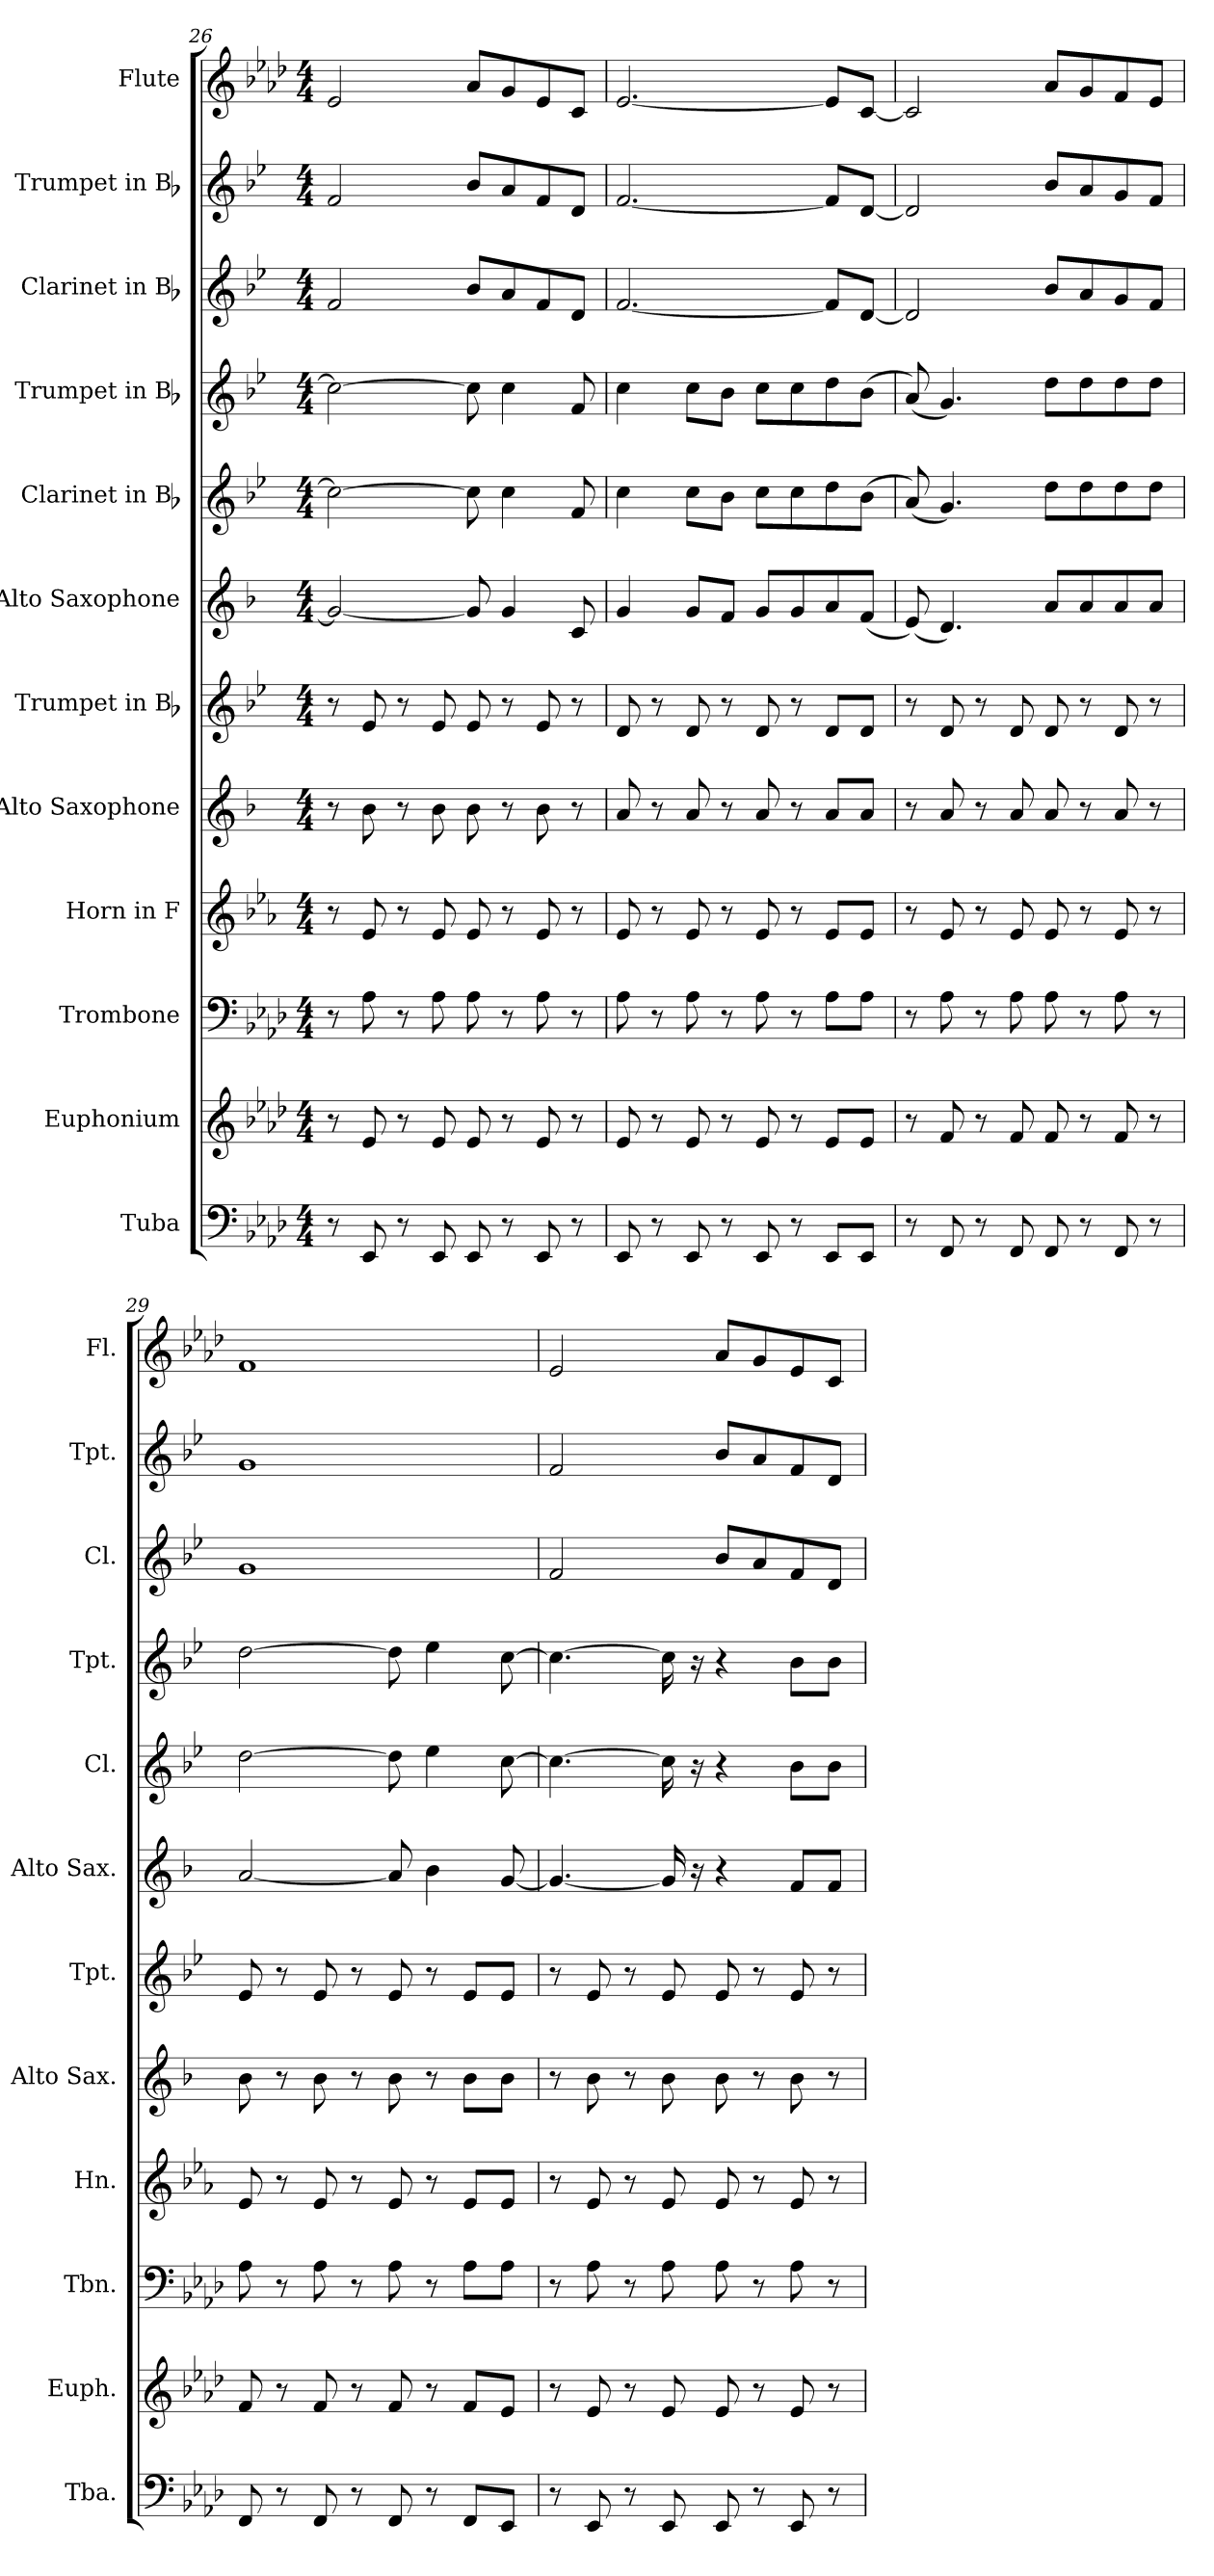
**kern	**kern	**kern	**kern	**kern	**kern	**kern	**kern	**kern	**kern	**kern	**kern
*part12	*part11	*part10	*part9	*part8	*part7	*part6	*part5	*part4	*part3	*part2	*part1
*staff12	*staff11	*staff10	*staff9	*staff8	*staff7	*staff6	*staff5	*staff4	*staff3	*staff2	*staff1
*I"Tuba	*I"Euphonium	*I"Trombone	*I"Horn in F	*I"Alto Saxophone	*I"Trumpet in Bb	*I"Alto Saxophone	*I"Clarinet in Bb	*I"Trumpet in Bb	*I"Clarinet in Bb	*I"Trumpet in Bb	*I"Flute
*I'Tba.	*I'Euph.	*I'Tbn.	*I'Hn.	*I'Alto Sax.	*I'Tpt.	*I'Alto Sax.	*I'Cl.	*I'Tpt.	*I'Cl.	*I'Tpt.	*I'Fl.
*clefF4	*clefG2	*clefF4	*clefG2	*clefG2	*clefG2	*clefG2	*clefG2	*clefG2	*clefG2	*clefG2	*clefG2
*	*ITrd8c14	*	*ITrd4c7	*ITrd5c9	*ITrd1c2	*ITrd5c9	*ITrd1c2	*ITrd1c2	*ITrd1c2	*ITrd1c2	*
*k[b-e-a-d-]	*k[b-e-a-d-]	*k[b-e-a-d-]	*k[b-e-a-d-]	*k[b-e-a-d-]	*k[b-e-a-d-]	*k[b-e-a-d-]	*k[b-e-a-d-]	*k[b-e-a-d-]	*k[b-e-a-d-]	*k[b-e-a-d-]	*k[b-e-a-d-]
*f:	*f:	*f:	*f:	*f:	*f:	*f:	*f:	*f:	*f:	*f:	*f:
*M4/4	*M4/4	*M4/4	*M4/4	*M4/4	*M4/4	*M4/4	*M4/4	*M4/4	*M4/4	*M4/4	*M4/4
=26	=26	=26	=26	=26	=26	=26	=26	=26	=26	=26	=26
8r	8r	8r	8r	8r	8r	2B-/_	2b-\_	2b-\_	2e-/	2e-/	2e-/
8EE-/	8E-/	8A-\	8A-/	8d-\	8d-/	.	.	.	.	.	.
8r	8r	8r	8r	8r	8r	.	.	.	.	.	.
8EE-/	8E-/	8A-\	8A-/	8d-\	8d-/	.	.	.	.	.	.
8EE-/	8E-/	8A-\	8A-/	8d-\	8d-/	8B-/]	8b-\]	8b-\]	8a-/L	8a-/L	8a-/L
8r	8r	8r	8r	8r	8r	4B-/	4b-\	4b-\	8g/	8g/	8g/
8EE-/	8E-/	8A-\	8A-/	8d-\	8d-/	.	.	.	8e-/	8e-/	8e-/
8r	8r	8r	8r	8r	8r	8E-/	8e-/	8e-/	8c/J	8c/J	8c/J
=27	=27	=27	=27	=27	=27	=27	=27	=27	=27	=27	=27
8EE-/	8E-/	8A-\	8A-/	8c/	8c/	4B-/	4b-\	4b-\	[2.e-/	[2.e-/	[2.e-/
8r	8r	8r	8r	8r	8r	.	.	.	.	.	.
8EE-/	8E-/	8A-\	8A-/	8c/	8c/	8B-/L	8b-\L	8b-\L	.	.	.
8r	8r	8r	8r	8r	8r	8A-/J	8a-\J	8a-\J	.	.	.
8EE-/	8E-/	8A-\	8A-/	8c/	8c/	8B-/L	8b-\L	8b-\L	.	.	.
8r	8r	8r	8r	8r	8r	8B-/	8b-\	8b-\	.	.	.
8EE-/L	8E-/L	8A-\L	8A-/L	8c/L	8c/L	8c/	8cc\	8cc\	8e-/L]	8e-/L]	8e-/L]
8EE-/J	8E-/J	8A-\J	8A-/J	8c/J	8c/J	(8A-/J	(8a-\J	(8a-\J	[8c/J	[8c/J	[8c/J
!!LO:PB:g=z
=28	=28	=28	=28	=28	=28	=28	=28	=28	=28	=28	=28
8r	8r	8r	8r	8r	8r	(8G/)	(8g/)	(8g/)	2c/]	2c/]	2c/]
8FF/	8F/	8A-\	8A-/	8c/	8c/	4.F/)	4.f/)	4.f/)	.	.	.
8r	8r	8r	8r	8r	8r	.	.	.	.	.	.
8FF/	8F/	8A-\	8A-/	8c/	8c/	.	.	.	.	.	.
8FF/	8F/	8A-\	8A-/	8c/	8c/	8c/L	8cc\L	8cc\L	8a-/L	8a-/L	8a-/L
8r	8r	8r	8r	8r	8r	8c/	8cc\	8cc\	8g/	8g/	8g/
8FF/	8F/	8A-\	8A-/	8c/	8c/	8c/	8cc\	8cc\	8f/	8f/	8f/
8r	8r	8r	8r	8r	8r	8c/J	8cc\J	8cc\J	8e-/J	8e-/J	8e-/J
=29	=29	=29	=29	=29	=29	=29	=29	=29	=29	=29	=29
8FF/	8F/	8A-\	8A-/	8d-\	8d-/	[2c/	[2cc\	[2cc\	1f	1f	1f
8r	8r	8r	8r	8r	8r	.	.	.	.	.	.
8FF/	8F/	8A-\	8A-/	8d-\	8d-/	.	.	.	.	.	.
8r	8r	8r	8r	8r	8r	.	.	.	.	.	.
8FF/	8F/	8A-\	8A-/	8d-\	8d-/	8c/]	8cc\]	8cc\]	.	.	.
8r	8r	8r	8r	8r	8r	4d-\	4dd-\	4dd-\	.	.	.
8FF/L	8F/L	8A-\L	8A-/L	8d-\L	8d-/L	.	.	.	.	.	.
8EE-/J	8E-/J	8A-\J	8A-/J	8d-\J	8d-/J	[8B-/	[8b-\	[8b-\	.	.	.
=30	=30	=30	=30	=30	=30	=30	=30	=30	=30	=30	=30
8r	8r	8r	8r	8r	8r	4.B-/_	4.b-\_	4.b-\_	2e-/	2e-/	2e-/
8EE-/	8E-/	8A-\	8A-/	8d-\	8d-/	.	.	.	.	.	.
8r	8r	8r	8r	8r	8r	.	.	.	.	.	.
8EE-/	8E-/	8A-\	8A-/	8d-\	8d-/	16B-/]	16b-\]	16b-\]	.	.	.
.	.	.	.	.	.	16r	16r	16r	.	.	.
8EE-/	8E-/	8A-\	8A-/	8d-\	8d-/	4r	4r	4r	8a-/L	8a-/L	8a-/L
8r	8r	8r	8r	8r	8r	.	.	.	8g/	8g/	8g/
8EE-/	8E-/	8A-\	8A-/	8d-\	8d-/	8A-/L	8a-\L	8a-\L	8e-/	8e-/	8e-/
8r	8r	8r	8r	8r	8r	8A-/J	8a-\J	8a-\J	8c/J	8c/J	8c/J
=	=	=	=	=	=	=	=	=	=	=	=
*-	*-	*-	*-	*-	*-	*-	*-	*-	*-	*-	*-
